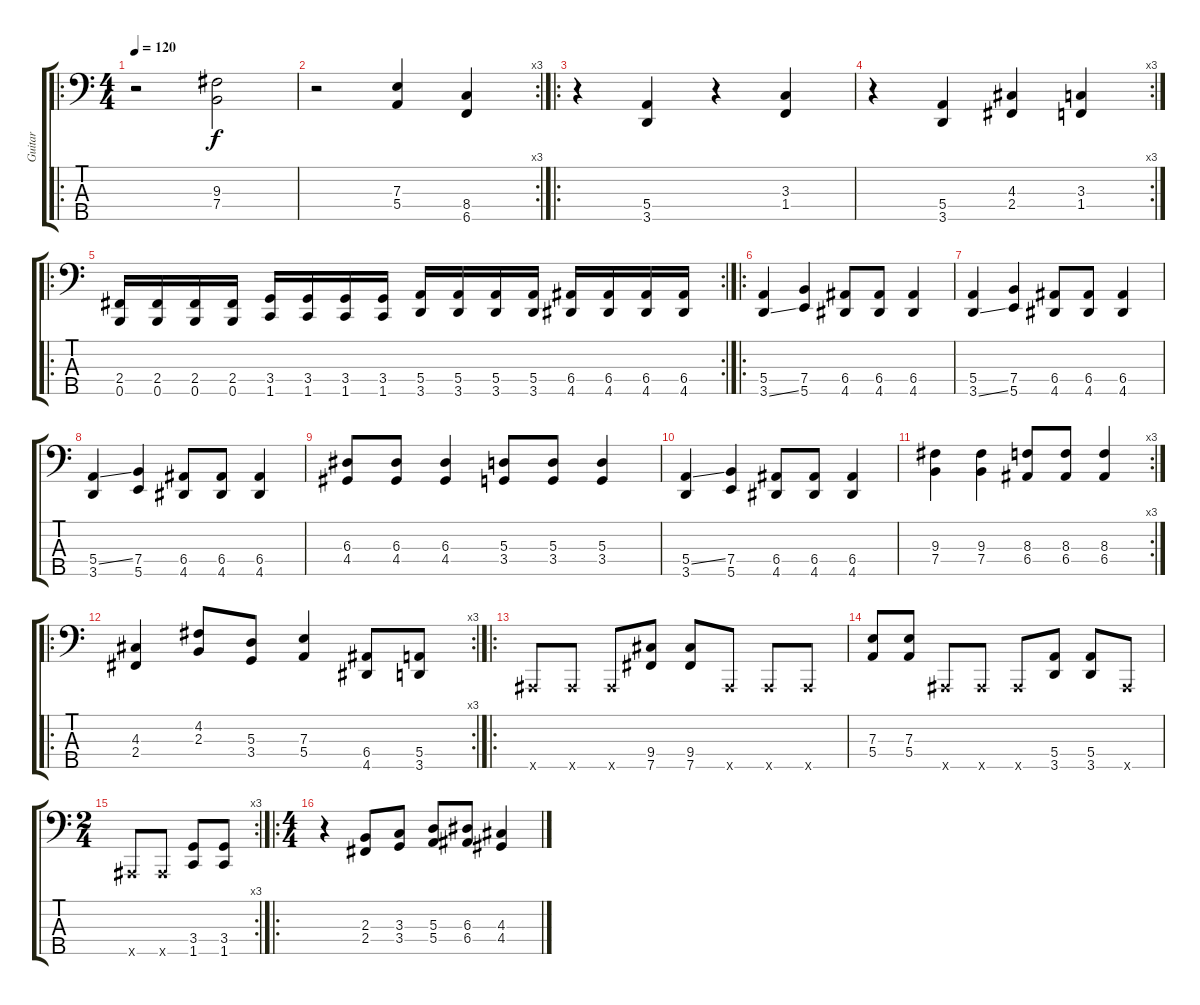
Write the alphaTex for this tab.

\track ("Guitar" "Guitar") {instrument distortionguitar}
\staff {score tabs}
\tuning (G2 D2 A1 E1 B0) {hide}
\ro
\ts (4 4)
\tempo 120
\clef f4
\ks c
r.2{dy f instrument distortionguitar} (9.3 7.4).2 |
\rc 3
r.2 (7.3 5.4).4 (8.4 6.5).4 |
\ro
r.4 (5.4 3.5).4 r.4 (3.3 1.4).4 |
\rc 3
r.4 (5.4 3.5).4 (4.3 2.4).4 (3.3 1.4).4 |
\ro
\rc 2
(2.4 0.5).16 (2.4 0.5).16 (2.4 0.5).16 (2.4 0.5).16 (3.4 1.5).16 (3.4 1.5).16 (3.4 1.5).16 (3.4 1.5).16 (5.4 3.5).16 (5.4 3.5).16 (5.4 3.5).16 (5.4 3.5).16 (6.4 4.5).16 (6.4 4.5).16 (6.4 4.5).16 (6.4 4.5).16 |
\ro
(5.4 3.5{ss}).4 (7.4 5.5).4 (6.4 4.5).8 (6.4 4.5).8 (6.4 4.5).4 |
(5.4 3.5{ss}).4 (7.4 5.5).4 (6.4 4.5).8 (6.4 4.5).8 (6.4 4.5).4 |
(5.4{ss} 3.5).4 (7.4 5.5).4 (6.4 4.5).8 (6.4 4.5).8 (6.4 4.5).4 |
(6.3 4.4).8 (6.3 4.4).8 (6.3 4.4).4 (5.3 3.4).8 (5.3 3.4).8 (5.3 3.4).4 |
(5.4{ss} 3.5).4 (7.4 5.5).4 (6.4 4.5).8 (6.4 4.5).8 (6.4 4.5).4 |
\rc 3
(9.3 7.4).4 (9.3 7.4).4 (8.3 6.4).8 (8.3 6.4).8 (8.3 6.4).4 |
\ro
\rc 3
(4.3 2.4).4 (4.2 2.3).8 (5.3 3.4).8 (7.3 5.4).4 (6.4 4.5).8 (5.4 3.5).8 |
\ro
-1.5{x}.8 -1.5{x}.8 -1.5{x}.8 (9.4 7.5).8 (9.4 7.5).8 -1.5{x}.8 -1.5{x}.8 -1.5{x}.8 |
(7.3 5.4).8 (7.3 5.4).8 -1.5{x}.8 -1.5{x}.8 -1.5{x}.8 (5.4 3.5).8 (5.4 3.5).8 -1.5{x}.8 |
\rc 3
\ts (2 4)
-1.5{x}.8 -1.5{x}.8 (3.4 1.5).8 (3.4 1.5).8 |
\ro
\ts (4 4)
r.4 (2.3 2.4).8 (3.3 3.4).8 (5.3 5.4).8 (6.3 6.4).8 (4.3 4.4).4
